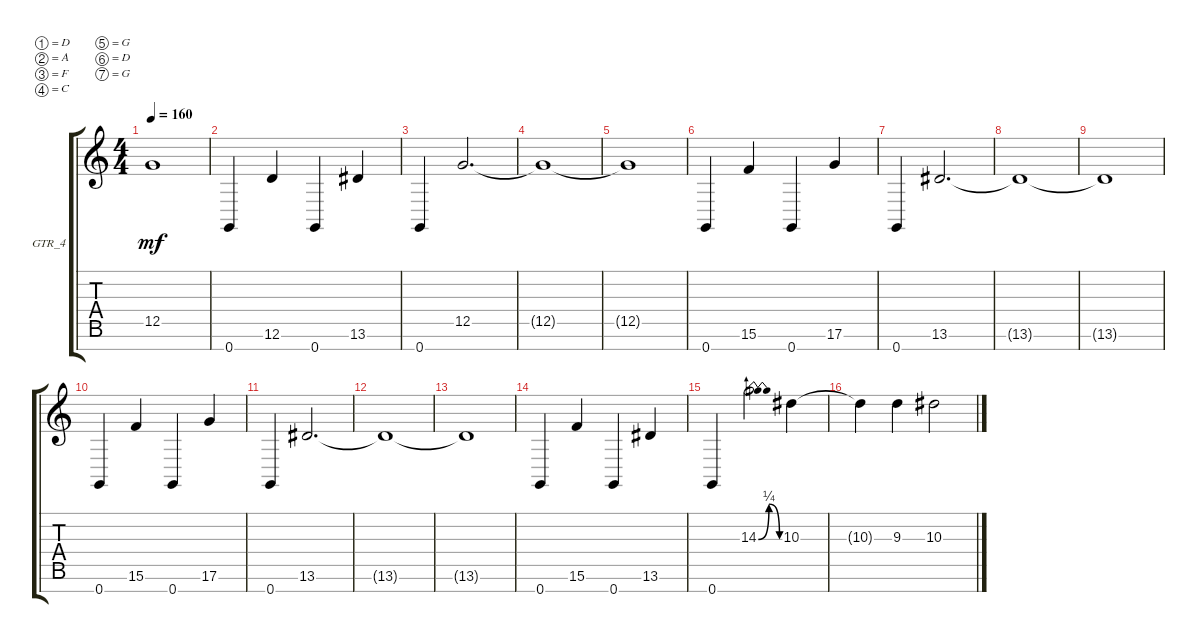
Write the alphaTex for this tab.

\defaultSystemsLayout 4
\bracketExtendMode groupsimilarinstruments
\firstSystemTrackNameOrientation horizontal
\otherSystemsTrackNameOrientation horizontal
\track ("GTR_4_Slight_overdrive" "GTR_4") {instrument overdrivenguitar}
\staff {score tabs}
\tuning (D4 A3 F3 C3 G2 D2 G1)
\ts (4 4)
\tempo 160
\clef g2
\ks c
12.5{t}.1{dy mf} |
0.7.4 12.6.4 0.7.4 13.6.4 |
0.7.4 12.5.2{d} |
12.5{t}.1 |
12.5{t}.1 |
0.7.4 15.6.4 0.7.4 17.6.4 |
0.7.4 13.6.2{d} |
13.6{t}.1 |
13.6{t}.1 |
0.7.4 15.6.4 0.7.4 17.6.4 |
0.7.4 13.6.2{d} |
13.6{t}.1 |
13.6{t}.1 |
0.7.4 15.6.4 0.7.4 13.6.4 |
0.7.4 14.3{be (bendrelease 0 0 10.799999999999999 1 20.4 1 30 0)}.2 10.3.4 |
10.3{t}.4 9.3.4 10.3.2
